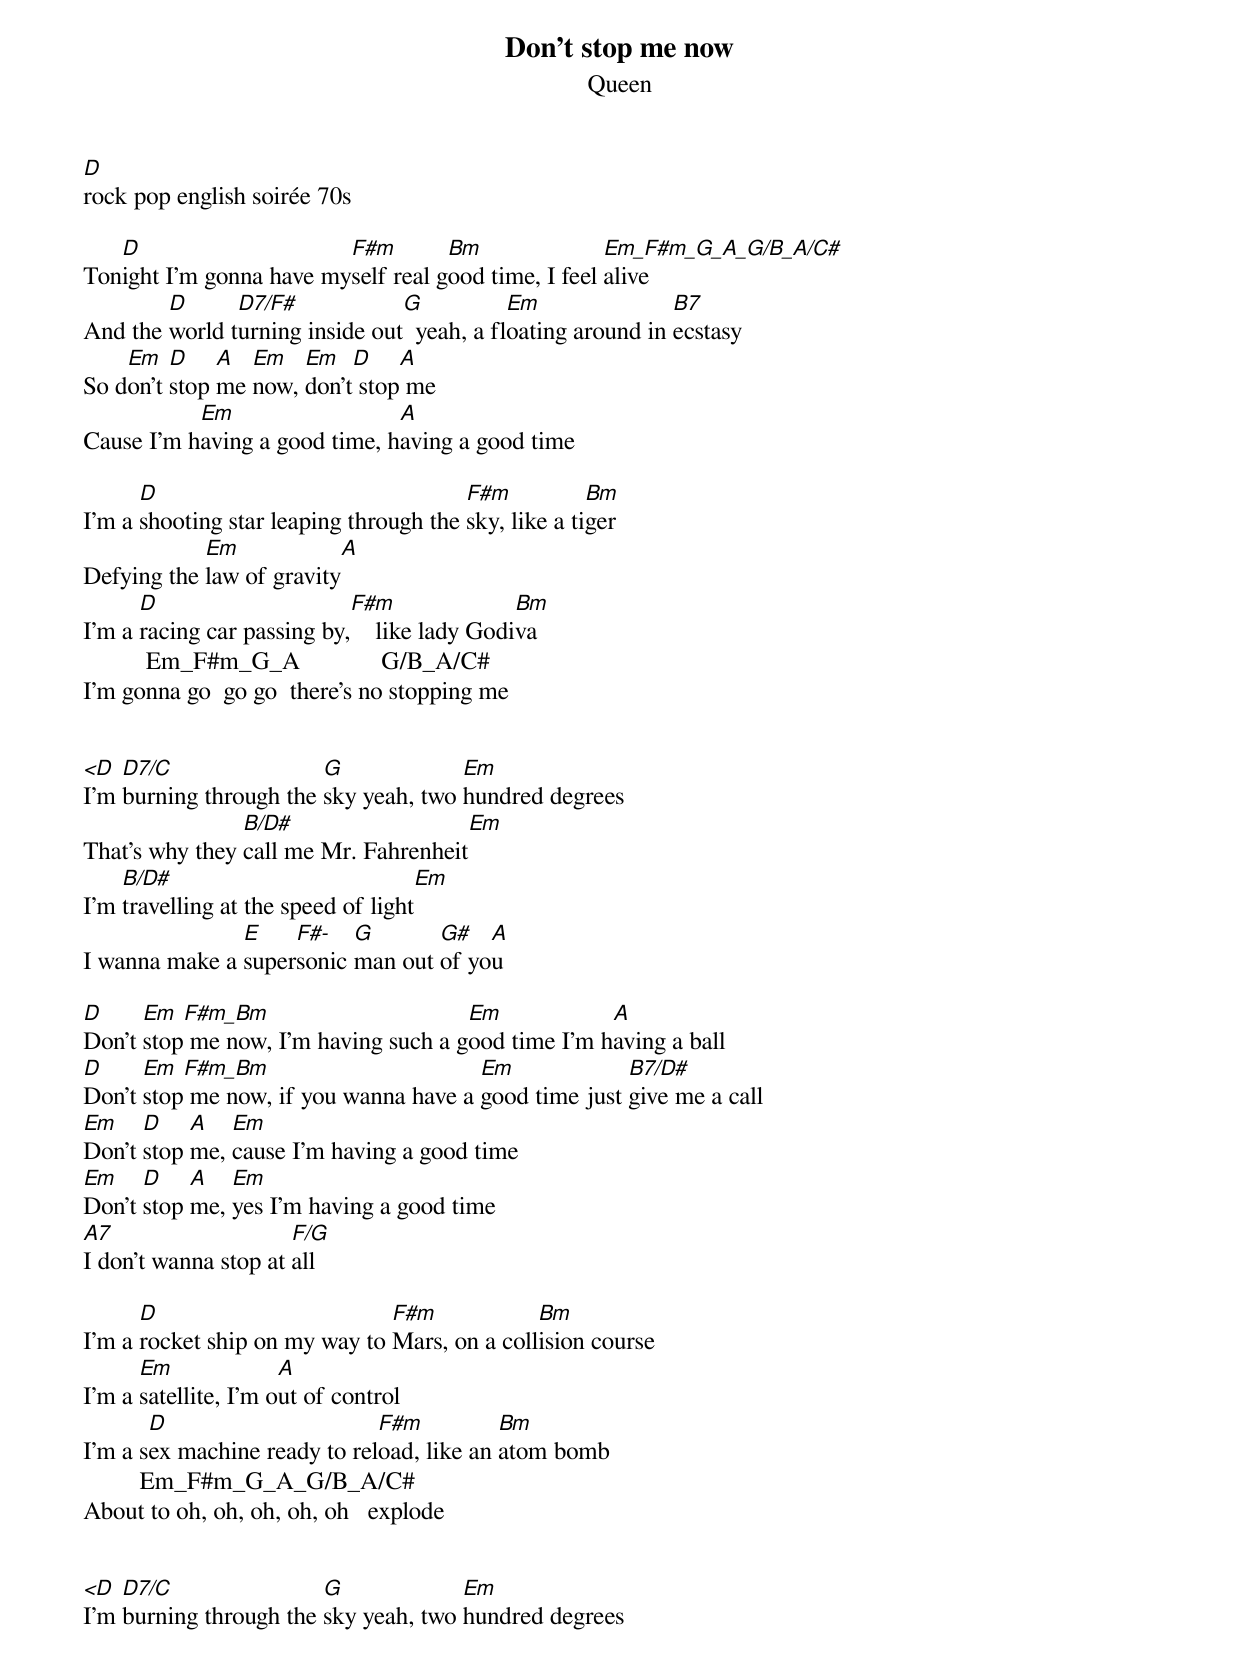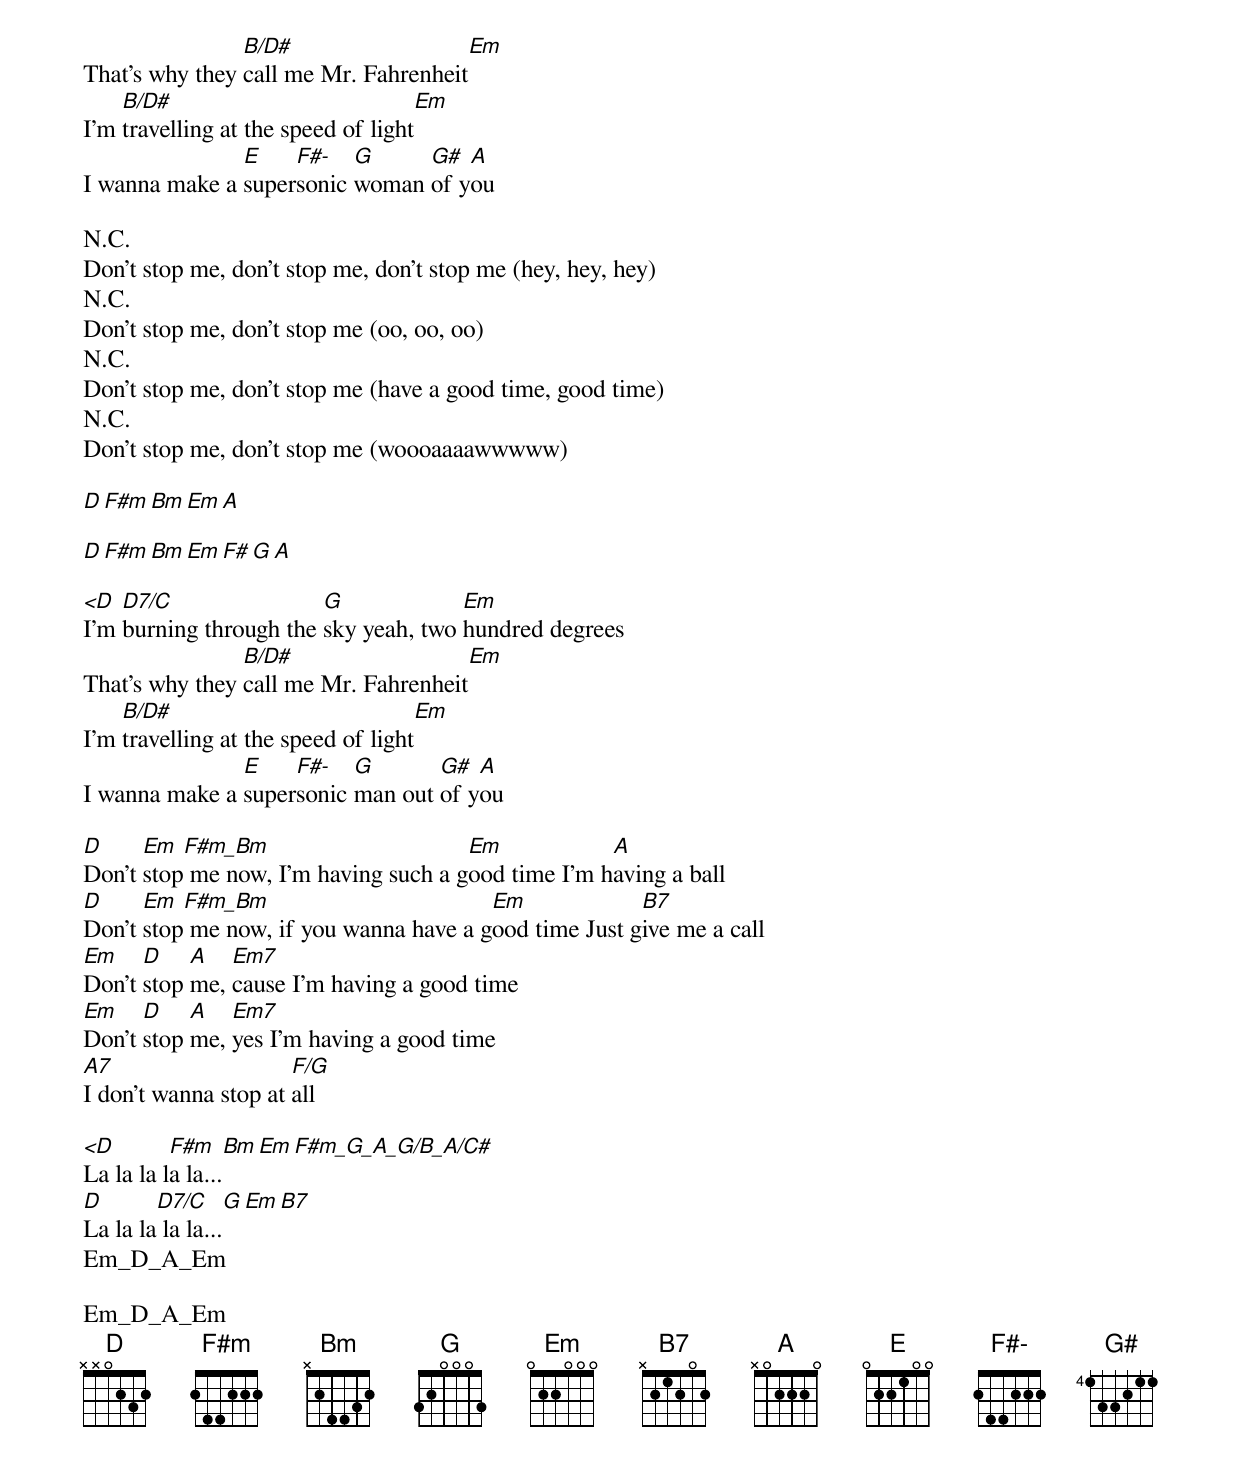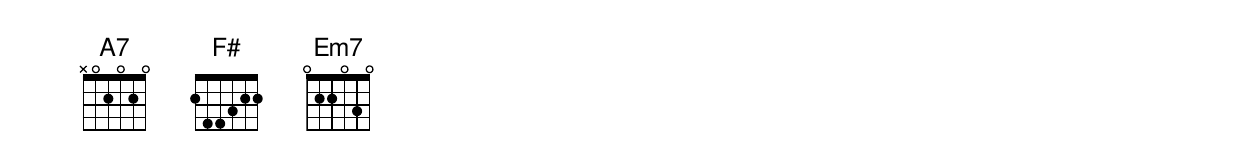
Don't stop me now
Queen
D
rock pop english soirée 70s

   D                     F#m        Bm               Em_F#m_G_A_G/B_A/C#
Tonight I’m gonna have myself real good time, I feel alive
        D      D7/F#            G           Em               B7
And the world turning inside out  yeah, a floating around in ecstasy
    Em   D    A  Em   Em   D    A
So don’t stop me now, don’t stop me
           Em                  A
Cause I’m having a good time, having a good time

      D                                 F#m           Bm
I’m a shooting star leaping through the sky, like a tiger
            Em            A
Defying the law of gravity
      D                     F#m               Bm
I’m a racing car passing by,    like lady Godiva
          Em_F#m_G_A             G/B_A/C#
I’m gonna go  go go  there’s no stopping me


<D  D7/C                G             Em
I’m burning through the sky yeah, two hundred degrees
                B/D#                   Em
That’s why they call me Mr. Fahrenheit
    B/D#                            Em
I’m travelling at the speed of light
               E    F#-   G       G#   A
I wanna make a supersonic man out of you

D     Em  F#m_Bm                      Em            A
Don’t stop me now, I’m having such a good time I’m having a ball
D     Em  F#m_Bm                       Em             B7/D#
Don’t stop me now, if you wanna have a good time just give me a call
Em    D    A   Em
Don’t stop me, cause I’m having a good time
Em    D    A   Em
Don’t stop me, yes I’m having a good time
A7                    F/G
I don’t wanna stop at all

      D                        F#m            Bm
I’m a rocket ship on my way to Mars, on a collision course
      Em              A
I’m a satellite, I’m out of control
       D                      F#m          Bm
I’m a sex machine ready to reload, like an atom bomb
         Em_F#m_G_A_G/B_A/C#
About to oh, oh, oh, oh, oh   explode


<D  D7/C                G             Em
I’m burning through the sky yeah, two hundred degrees
                B/D#                   Em
That’s why they call me Mr. Fahrenheit
    B/D#                             Em
I’m travelling at the speed of light
               E    F#-   G     G#  A
I wanna make a supersonic woman of you

N.C.
Don’t stop me, don’t stop me, don’t stop me (hey, hey, hey)
N.C.
Don’t stop me, don’t stop me (oo, oo, oo)
N.C.
Don’t stop me, don’t stop me (have a good time, good time)
N.C.
Don’t stop me, don’t stop me (woooaaaawwwww)

D       F#m       Bm        Em        A

D       F#m       Bm        Em  F#  G  A

<D  D7/C                G             Em
I’m burning through the sky yeah, two hundred degrees
                B/D#                   Em
That’s why they call me Mr. Fahrenheit
    B/D#                             Em
I’m travelling at the speed of light
               E    F#-   G       G#  A
I wanna make a supersonic man out of you

D     Em  F#m_Bm                      Em            A
Don’t stop me now, I’m having such a good time I’m having a ball
D     Em  F#m_Bm                        Em             B7
Don’t stop me now, if you wanna have a good time Just give me a call
Em    D    A   Em7
Don’t stop me, cause I’m having a good time
Em    D    A   Em7
Don’t stop me, yes I’m having a good time
A7                    F/G
I don’t wanna stop at all

<D        F#m       Bm        Em        F#m_G_A_G/B_A/C#
La la la la la...
D       D7/C        G       Em        B7
La la la la la...
Em_D_A_Em

Em_D_A_Em
